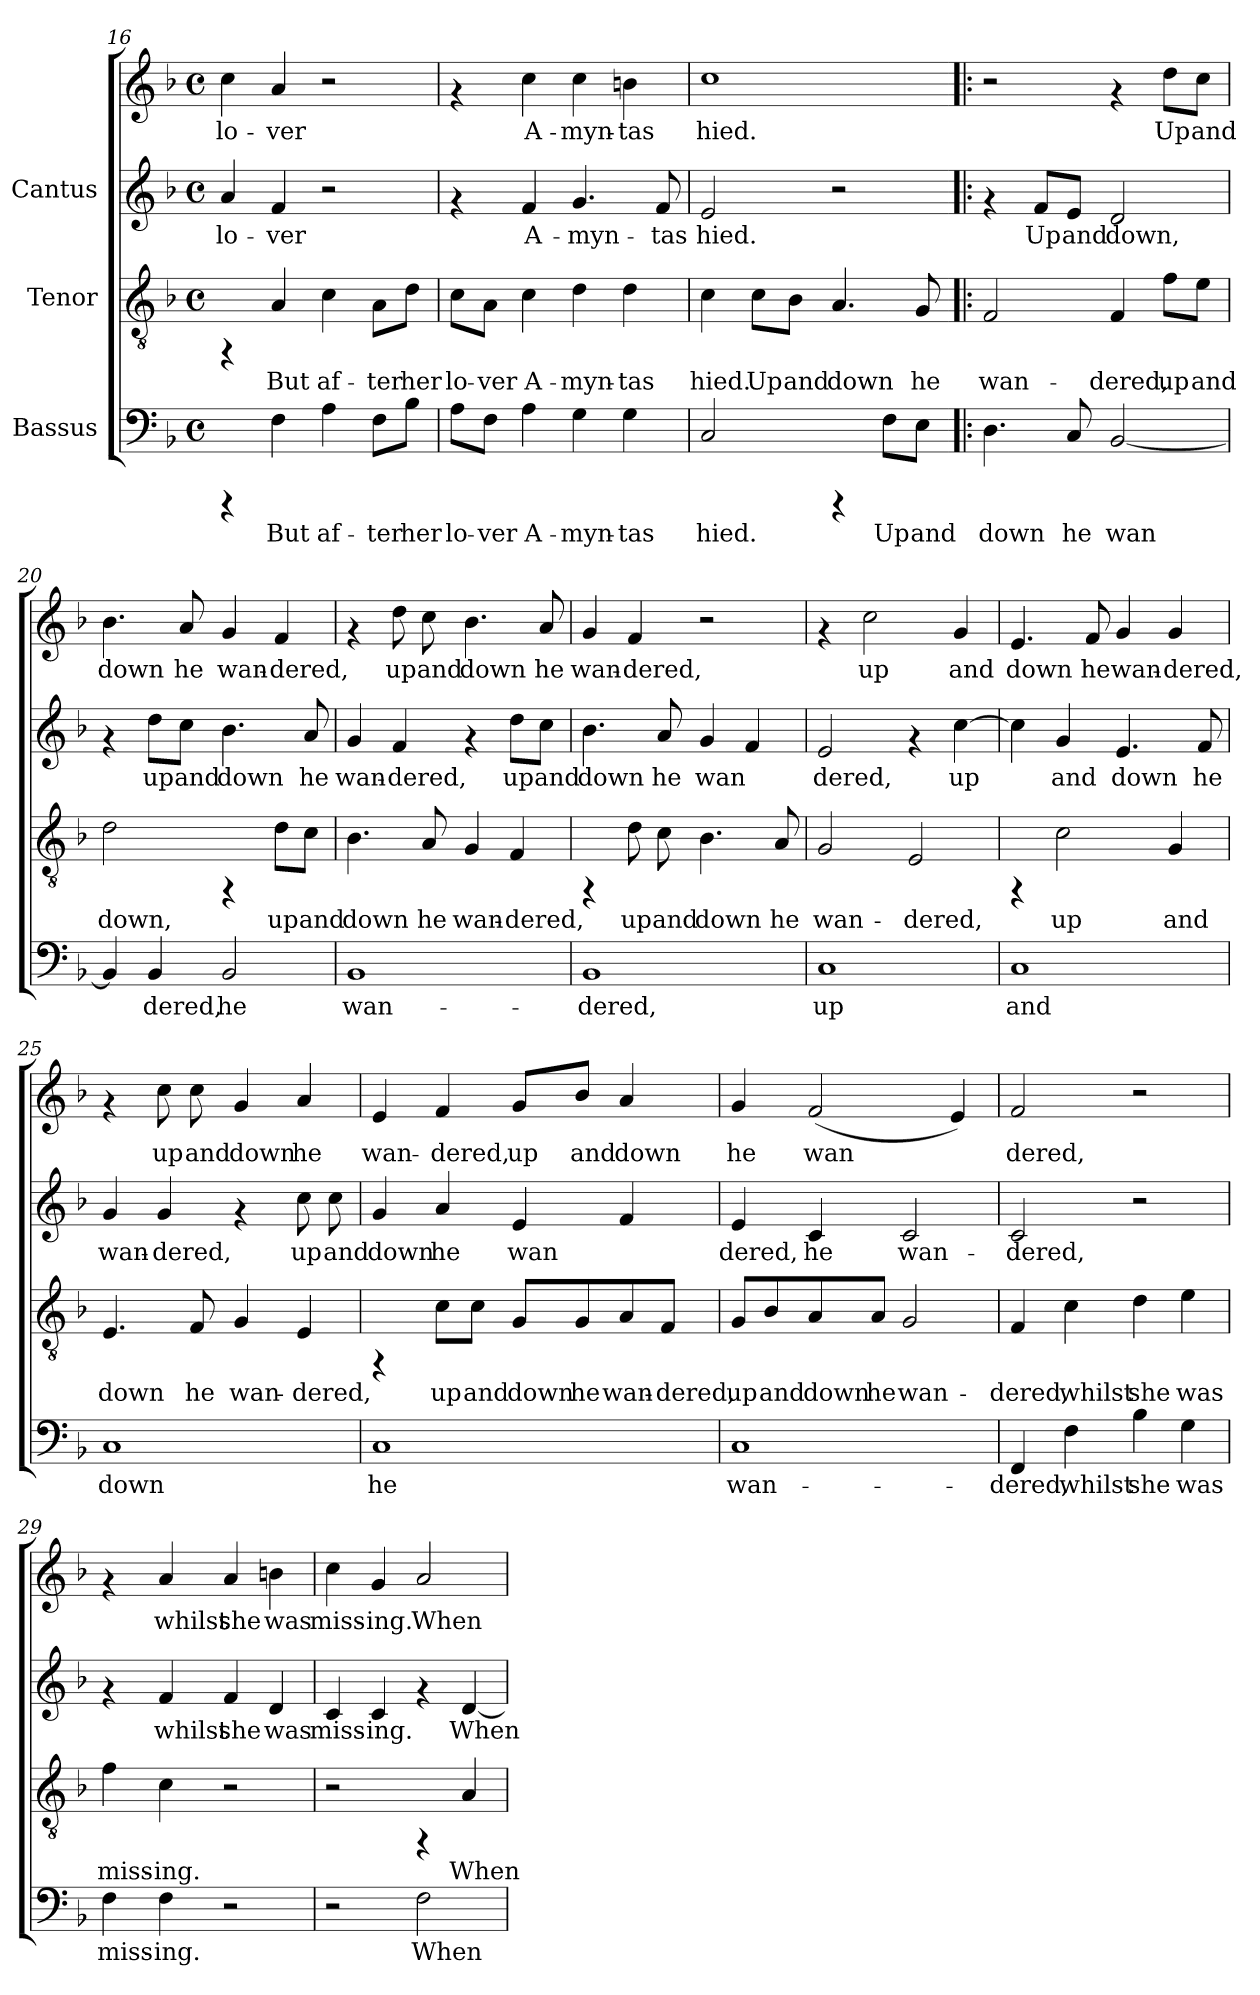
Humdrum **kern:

**kern	**text	**kern	**text	**kern	**text	**kern	**text
*part3	*part3	*part2	*part2	*part1	*part1	*part1	*part1
*staff4	*staff4	*staff3	*staff3	*staff2	*staff2	*staff1	*staff1
*I"Bassus	*	*I"Tenor	*	*I"Cantus	*	*	*
*clefF4	*	*clefGv2	*	*clefG2	*	*clefG2	*
*k[b-]	*	*k[b-]	*	*k[b-]	*	*k[b-]	*
*F:	*	*F:	*	*F:	*	*F:	*
*M4/4	*	*M4/4	*	*M4/4	*	*M4/4	*
*met(c)	*	*met(c)	*	*met(c)	*	*met(c)	*
=16	=16	=16	=16	=16	=16	=16	=16
!	!	!	!	!	!LO:LY:b:cj	!	!LO:LY:b:cj
4rCCC	.	4rFF	.	4a/	lo-	4cc\	lo-
!	!LO:LY:b:cj	!	!LO:LY:b:cj	!	!LO:LY:b:cj	!	!LO:LY:b:cj
4F\	But	4A/	But	4f/	-ver	4a/	-ver
!	!LO:LY:b:cj	!	!LO:LY:b:cj	!	!	!	!
4A\	af-	4c\	af-	2r	.	2r	.
!	!LO:LY:b:cj	!	!LO:LY:b:cj	!	!	!	!
8F\L	-ter	8A\L	-ter	.	.	.	.
!	!LO:LY:b:cj	!	!LO:LY:b:cj	!	!	!	!
8B-\J	her	8d\J	her	.	.	.	.
!!LO:LB:g=z
=17	=17	=17	=17	=17	=17	=17	=17
!	!LO:LY:b:cj	!	!LO:LY:b:cj	!	!	!	!
8A\L	lo-	8c\L	lo-	4rf	.	4rf	.
!	!LO:LY:b:cj	!	!LO:LY:b:cj	!	!	!	!
8F\J	-ver	8A\J	-ver	.	.	.	.
!	!LO:LY:b:cj	!	!LO:LY:b:cj	!	!LO:LY:b:cj	!	!LO:LY:b:cj
4A\	A-	4c\	A-	4f/	A-	4cc\	A-
!	!LO:LY:b:cj	!	!LO:LY:b:cj	!	!LO:LY:b:cj	!	!LO:LY:b:cj
4G\	-myn-	4d\	-myn-	4.g/	-myn-	4cc\	-myn-
!	!LO:LY:b:cj	!	!LO:LY:b:cj	!	!	!	!LO:LY:b:cj
4G\	-tas	4d\	-tas	.	.	4bn\	-tas
!	!	!	!	!	!LO:LY:b:cj	!	!
.	.	.	.	8f/	-tas	.	.
=18	=18	=18	=18	=18	=18	=18	=18
!	!LO:LY:b:cj	!	!LO:LY:b:cj	!	!LO:LY:b:cj	!	!LO:LY:b:cj
2C/	hied.	4c\	hied.	2e/	hied.	1cc	hied.
!	!	!	!LO:LY:b:cj	!	!	!	!
.	.	8c\L	Up	.	.	.	.
!	!	!	!LO:LY:b:cj	!	!	!	!
.	.	8B-\J	and	.	.	.	.
!	!	!	!LO:LY:b:cj	!	!	!	!
4rCCC	.	4.A/	down	2r	.	.	.
!	!LO:LY:b:cj	!	!	!	!	!	!
8F\L	Up	.	.	.	.	.	.
!	!LO:LY:b:cj	!	!LO:LY:b:cj	!	!	!	!
8E\J	and	8G/	he	.	.	.	.
=19!|:	=19!|:	=19!|:	=19!|:	=19!|:	=19!|:	=19!|:	=19!|:
!	!LO:LY:b:cj	!	!LO:LY:b:cj	!	!	!	!
4.D\	down	2F/	wan-	4rf	.	2r	.
!	!	!	!	!	!LO:LY:b:cj	!	!
.	.	.	.	8f/L	Up	.	.
!	!LO:LY:b:cj	!	!	!	!LO:LY:b:cj	!	!
8C/	he	.	.	8e/J	and	.	.
!	!LO:LY:b:cj	!	!LO:LY:b:cj	!	!LO:LY:b:cj	!	!
[<2BB-/	wan-	4F/	-dered,	2d/	down,	4rf	.
!	!	!	!LO:LY:b:cj	!	!	!	!LO:LY:b:cj
.	.	8f\L	up	.	.	8dd\L	Up
!	!	!	!LO:LY:b:cj	!	!	!	!LO:LY:b:cj
.	.	8e\J	and	.	.	8cc\J	and
=20	=20	=20	=20	=20	=20	=20	=20
!	!LO:LY:b:cj	!	!LO:LY:b:cj	!	!	!	!LO:LY:b:cj
4BB-/]	-	2d\	down,	4rf	.	4.b-\	down
!	!LO:LY:b:cj	!	!	!	!LO:LY:b:cj	!	!
4BB-/	dered,	.	.	8dd\L	up	.	.
!	!	!	!	!	!LO:LY:b:cj	!	!LO:LY:b:cj
.	.	.	.	8cc\J	and	8a/	he
!	!LO:LY:b:cj	!	!	!	!LO:LY:b:cj	!	!LO:LY:b:cj
2BB-/	he	4rFF	.	4.b-\	down	4g/	wan-
!	!	!	!LO:LY:b:cj	!	!	!	!LO:LY:b:cj
.	.	8d\L	up	.	.	4f/	-dered,
!	!	!	!LO:LY:b:cj	!	!LO:LY:b:cj	!	!
.	.	8c\J	and	8a/	he	.	.
!!LO:LB:g=z
=21	=21	=21	=21	=21	=21	=21	=21
!	!LO:LY:b:cj	!	!LO:LY:b:cj	!	!LO:LY:b:cj	!	!
1BB-	wan-	4.B-\	down	4g/	wan-	4rf	.
!	!	!	!	!	!LO:LY:b:cj	!	!LO:LY:b:cj
.	.	.	.	4f/	-dered,	8dd\	up
!	!	!	!LO:LY:b:cj	!	!	!	!LO:LY:b:cj
.	.	8A/	he	.	.	8cc\	and
!	!	!	!LO:LY:b:cj	!	!	!	!LO:LY:b:cj
.	.	4G/	wan-	4rf	.	4.b-\	down
!	!	!	!LO:LY:b:cj	!	!LO:LY:b:cj	!	!
.	.	4F/	-dered,	8dd\L	up	.	.
!	!	!	!	!	!LO:LY:b:cj	!	!LO:LY:b:cj
.	.	.	.	8cc\J	and	8a/	he
=22	=22	=22	=22	=22	=22	=22	=22
!	!LO:LY:b:cj	!	!	!	!LO:LY:b:cj	!	!LO:LY:b:cj
1BB-	-dered,	4rFF	.	4.b-\	down	4g/	wan-
!	!	!	!LO:LY:b:cj	!	!	!	!LO:LY:b:cj
.	.	8d\	up	.	.	4f/	-dered,
!	!	!	!LO:LY:b:cj	!	!LO:LY:b:cj	!	!
.	.	8c\	and	8a/	he	.	.
!	!	!	!LO:LY:b:cj	!	!LO:LY:b:cj	!	!
.	.	4.B-\	down	4g/	wan-	2r	.
!	!	!	!	!	!LO:LY:b:cj	!	!
.	.	.	.	4f/	--	.	.
!	!	!	!LO:LY:b:cj	!	!	!	!
.	.	8A/	he	.	.	.	.
=23	=23	=23	=23	=23	=23	=23	=23
!	!LO:LY:b:cj	!	!LO:LY:b:cj	!	!LO:LY:b:cj	!	!
1C	up	2G/	wan-	2e/	dered,	4rf	.
!	!	!	!	!	!	!	!LO:LY:b:cj
.	.	.	.	.	.	2cc\	-up
!	!	!	!LO:LY:b:cj	!	!	!	!
.	.	2E/	-dered,	4rf	.	.	.
!	!	!	!	!	!LO:LY:b:cj	!	!LO:LY:b:cj
.	.	.	.	[>4cc\	up	4g/	and
=24	=24	=24	=24	=24	=24	=24	=24
!	!LO:LY:b:cj	!	!	!	!LO:LY:b:cj	!	!LO:LY:b:cj
1C	and	4rFF	.	4cc\]	.	4.e/	down
!	!	!	!LO:LY:b:cj	!	!LO:LY:b:cj	!	!
.	.	2c\	up	4g/	and	.	.
!	!	!	!	!	!	!	!LO:LY:b:cj
.	.	.	.	.	.	8f/	he
!	!	!	!	!	!LO:LY:b:cj	!	!LO:LY:b:cj
.	.	.	.	4.e/	down	4g/	wan-
!	!	!	!LO:LY:b:cj	!	!	!	!LO:LY:b:cj
.	.	4G/	and	.	.	4g/	-dered,
!	!	!	!	!	!LO:LY:b:cj	!	!
.	.	.	.	8f/	he	.	.
!!LO:LB:g=z
=25	=25	=25	=25	=25	=25	=25	=25
!	!LO:LY:b:cj	!	!LO:LY:b:cj	!	!LO:LY:b:cj	!	!
1C	down	4.E/	down	4g/	wan-	4rf	.
!	!	!	!	!	!LO:LY:b:cj	!	!LO:LY:b:cj
.	.	.	.	4g/	-dered,	8cc\	up
!	!	!	!LO:LY:b:cj	!	!	!	!LO:LY:b:cj
.	.	8F/	he	.	.	8cc\	and
!	!	!	!LO:LY:b:cj	!	!	!	!LO:LY:b:cj
.	.	4G/	wan-	4rf	.	4g/	down
!	!	!	!LO:LY:b:cj	!	!LO:LY:b:cj	!	!LO:LY:b:cj
.	.	4E/	-dered,	8cc\	up	4a/	he
!	!	!	!	!	!LO:LY:b:cj	!	!
.	.	.	.	8cc\	and	.	.
=26	=26	=26	=26	=26	=26	=26	=26
!	!LO:LY:b:cj	!	!	!	!LO:LY:b:cj	!	!LO:LY:b:cj
1C	he	4rFF	.	4g/	down	4e/	wan-
!	!	!	!LO:LY:b:cj	!	!LO:LY:b:cj	!	!LO:LY:b:cj
.	.	8c\L	up	4a/	he	4f/	-dered,
!	!	!	!LO:LY:b:cj	!	!	!	!
.	.	8c\J	and	.	.	.	.
!	!	!	!LO:LY:b:cj	!	!LO:LY:b:cj	!	!LO:LY:b:cj
.	.	8G/L	down	4e/	wan-	8g/L	up
!	!	!	!LO:LY:b:cj	!	!	!	!LO:LY:b:cj
.	.	8G/	he	.	.	8b-/J	and
!	!	!	!LO:LY:b:cj	!	!LO:LY:b:cj	!	!LO:LY:b:cj
.	.	8A/	wan-	4f/	--	4a/	down
!	!	!	!LO:LY:b:cj	!	!	!	!
.	.	8F/J	-dered,	.	.	.	.
=27	=27	=27	=27	=27	=27	=27	=27
!	!LO:LY:b:cj	!	!LO:LY:b:cj	!	!LO:LY:b:cj	!	!LO:LY:b:cj
1C	wan-	8G/L	up	4e/	-dered,	4g/	-he
!	!	!	!LO:LY:b:cj	!	!	!	!
.	.	8B-/	and	.	.	.	.
!	!	!	!LO:LY:b:cj	!	!LO:LY:b:cj	!	!LO:LY:b:cj
.	.	8A/	down	4c/	he	(<2f/	wan-
!	!	!	!LO:LY:b:cj	!	!	!	!
.	.	8A/J	he	.	.	.	.
!	!	!	!LO:LY:b:cj	!	!LO:LY:b:cj	!	!
.	.	2G/	wan-	2c/	wan-	.	.
!	!	!	!	!	!	!	!LO:LY:b:cj
.	.	.	.	.	.	4e/)	--
!!LO:PB:g=z
=28	=28	=28	=28	=28	=28	=28	=28
!	!LO:LY:b:cj	!	!LO:LY:b:cj	!	!LO:LY:b:cj	!	!LO:LY:b:cj
4FF/	-dered,	4F/	-dered,	2c/	dered,	2f/	-dered,
!	!LO:LY:b:cj	!	!LO:LY:b:cj	!	!	!	!
4F\	whilst	4c\	whilst	.	.	.	.
!	!LO:LY:b:cj	!	!LO:LY:b:cj	!	!	!	!
4B-\	she	4d\	she	2r	.	2r	.
!	!LO:LY:b:cj	!	!LO:LY:b:cj	!	!	!	!
4G\	was	4e\	was	.	.	.	.
=29	=29	=29	=29	=29	=29	=29	=29
!	!LO:LY:b:cj	!	!LO:LY:b:cj	!	!	!	!
4F\	miss-	4f\	miss-	4rf	.	4rf	.
!	!LO:LY:b:cj	!	!LO:LY:b:cj	!	!LO:LY:b:cj	!	!LO:LY:b:cj
4F\	-ing.	4c\	-ing.	4f/	whilst	4a/	whilst
!	!	!	!	!	!LO:LY:b:cj	!	!LO:LY:b:cj
2r	.	2r	.	4f/	she	4a/	she
!	!	!	!	!	!LO:LY:b:cj	!	!LO:LY:b:cj
.	.	.	.	4d/	was	4bn\	was
=30	=30	=30	=30	=30	=30	=30	=30
!	!	!	!	!	!LO:LY:b:cj	!	!LO:LY:b:cj
2r	.	2r	.	4c/	miss-	4cc\	miss-
!	!	!	!	!	!LO:LY:b:cj	!	!LO:LY:b:cj
.	.	.	.	4c/	-ing.	4g/	-ing.
!	!LO:LY:b:cj	!	!	!	!	!	!LO:LY:b:cj
2F\	When	4rFF	.	4rf	.	2a/	When
!	!	!	!LO:LY:b:cj	!	!LO:LY:b:cj	!	!
.	.	4A/	When	[<4d/	When	.	.
=	=	=	=	=	=	=	=
*-	*-	*-	*-	*-	*-	*-	*-
